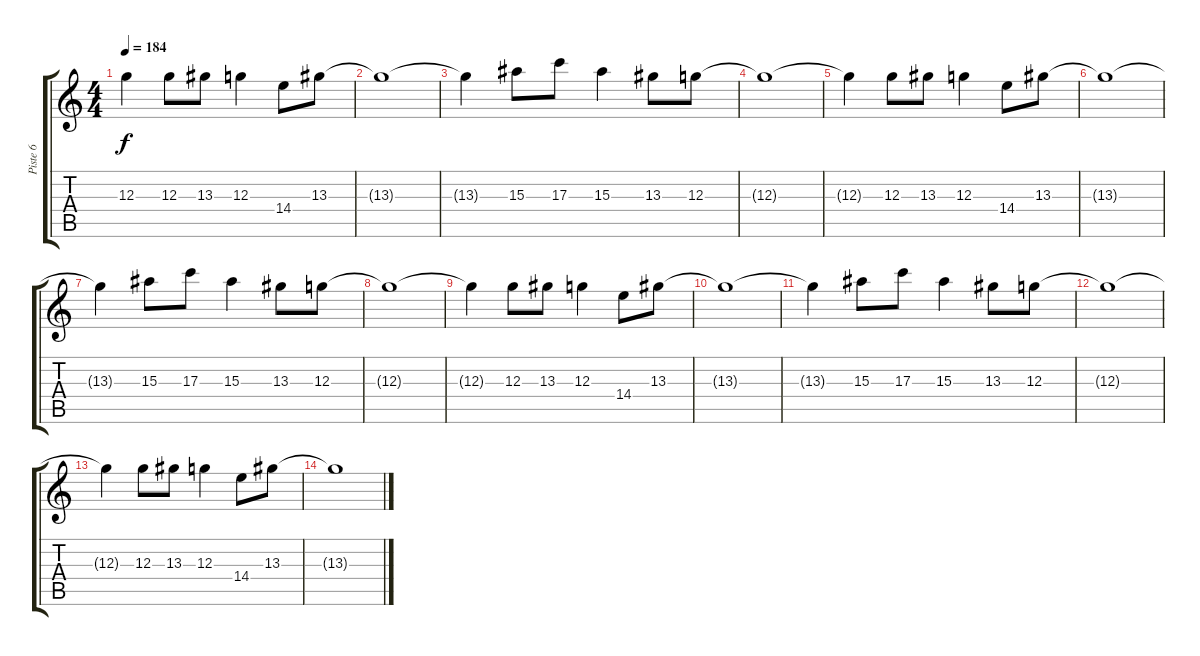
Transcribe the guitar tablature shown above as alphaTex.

\track ("Piste 6" "Piste 6") {instrument distortionguitar}
\staff {score tabs}
\tuning (E4 B3 G3 D3 A2 E2) {hide}
\ts (4 4)
\tempo 184
\clef g2
\ks c
12.3{t}.4{dy f} 12.3.8 13.3.8 12.3.4 14.4.8 13.3.8 |
13.3{t}.1 |
13.3{t}.4 15.3.8 17.3.8 15.3.4 13.3.8 12.3.8 |
12.3{t}.1 |
12.3{t}.4 12.3.8 13.3.8 12.3.4 14.4.8 13.3.8 |
13.3{t}.1 |
13.3{t}.4 15.3.8 17.3.8 15.3.4 13.3.8 12.3.8 |
12.3{t}.1 |
12.3{t}.4 12.3.8 13.3.8 12.3.4 14.4.8 13.3.8 |
13.3{t}.1 |
13.3{t}.4 15.3.8 17.3.8 15.3.4 13.3.8 12.3.8 |
12.3{t}.1 |
12.3{t}.4 12.3.8 13.3.8 12.3.4 14.4.8 13.3.8 |
13.3{t}.1
